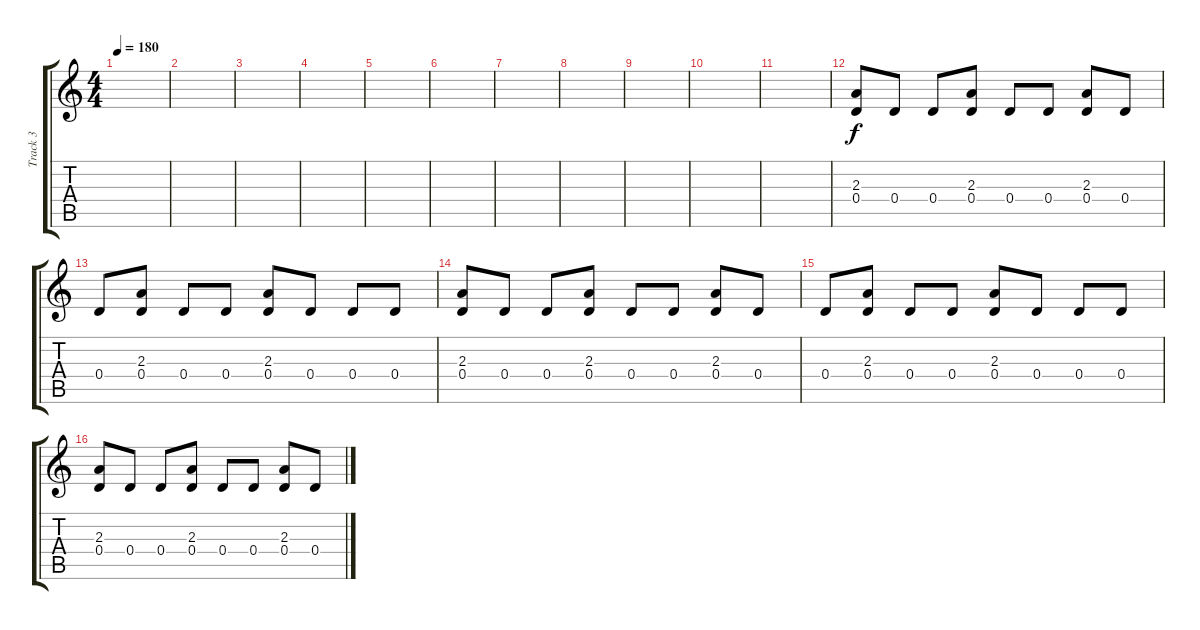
\track ("Track 3" "Track 3") {instrument distortionguitar}
\staff {score tabs}
\tuning (E4 B3 G3 D3 A2 E2) {hide}
\ts (4 4)
\tempo 180
\clef g2
\ks c
|
|
|
|
|
|
|
|
|
|
|
(2.3 0.4).8 0.4.8 0.4.8 (2.3 0.4).8 0.4.8 0.4.8 (2.3 0.4).8 0.4.8 |
0.4.8 (2.3 0.4).8 0.4.8 0.4.8 (2.3 0.4).8 0.4.8 0.4.8 0.4.8 |
(2.3 0.4).8 0.4.8 0.4.8 (2.3 0.4).8 0.4.8 0.4.8 (2.3 0.4).8 0.4.8 |
0.4.8 (2.3 0.4).8 0.4.8 0.4.8 (2.3 0.4).8 0.4.8 0.4.8 0.4.8 |
(2.3 0.4).8 0.4.8 0.4.8 (2.3 0.4).8 0.4.8 0.4.8 (2.3 0.4).8 0.4.8
